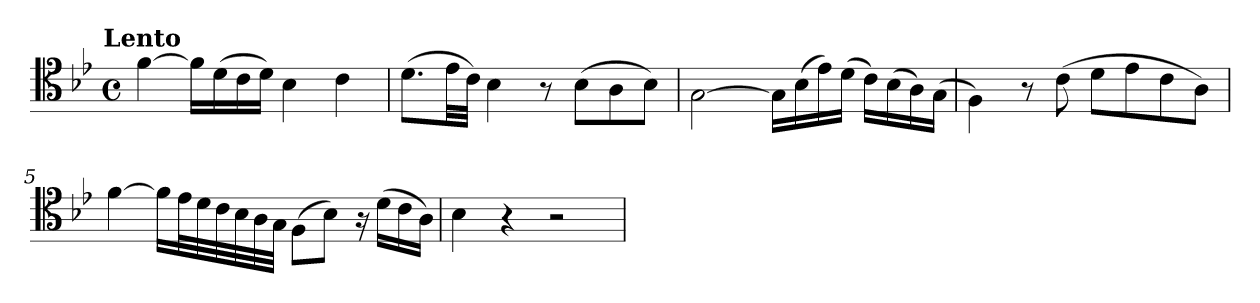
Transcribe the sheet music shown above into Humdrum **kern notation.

**kern
*part1
*staff1
*clefC4
*k[b-e-]
!!LO:TX:omd:t=Lento
*M4/4
*met(c)
*MM52
=1
[4f
16fLL]
(16d
16c
16dJJ)
4B-
4c
=2
(8.dL
32e-LL
32cJJJ)
4B-
8r
(8B-L
8A
8B-J)
=3
[2G\
16GLL]
(16B-
16e-)
(16dJJ
16cLL)
(16B-
16A)
(16GJJ
=4
4F\)
8r
(8c
8dL
8e-
8c
8AJ)
!!LO:LB:g=z
=5
[4f
16fLL]
32e-L
32d
32c
32B-
32A
32GJJJ
(8F\L
8B-\J)
16r
(16dLL
16c
16AJJ)
=6
4B-
4r
2r
=
*-
